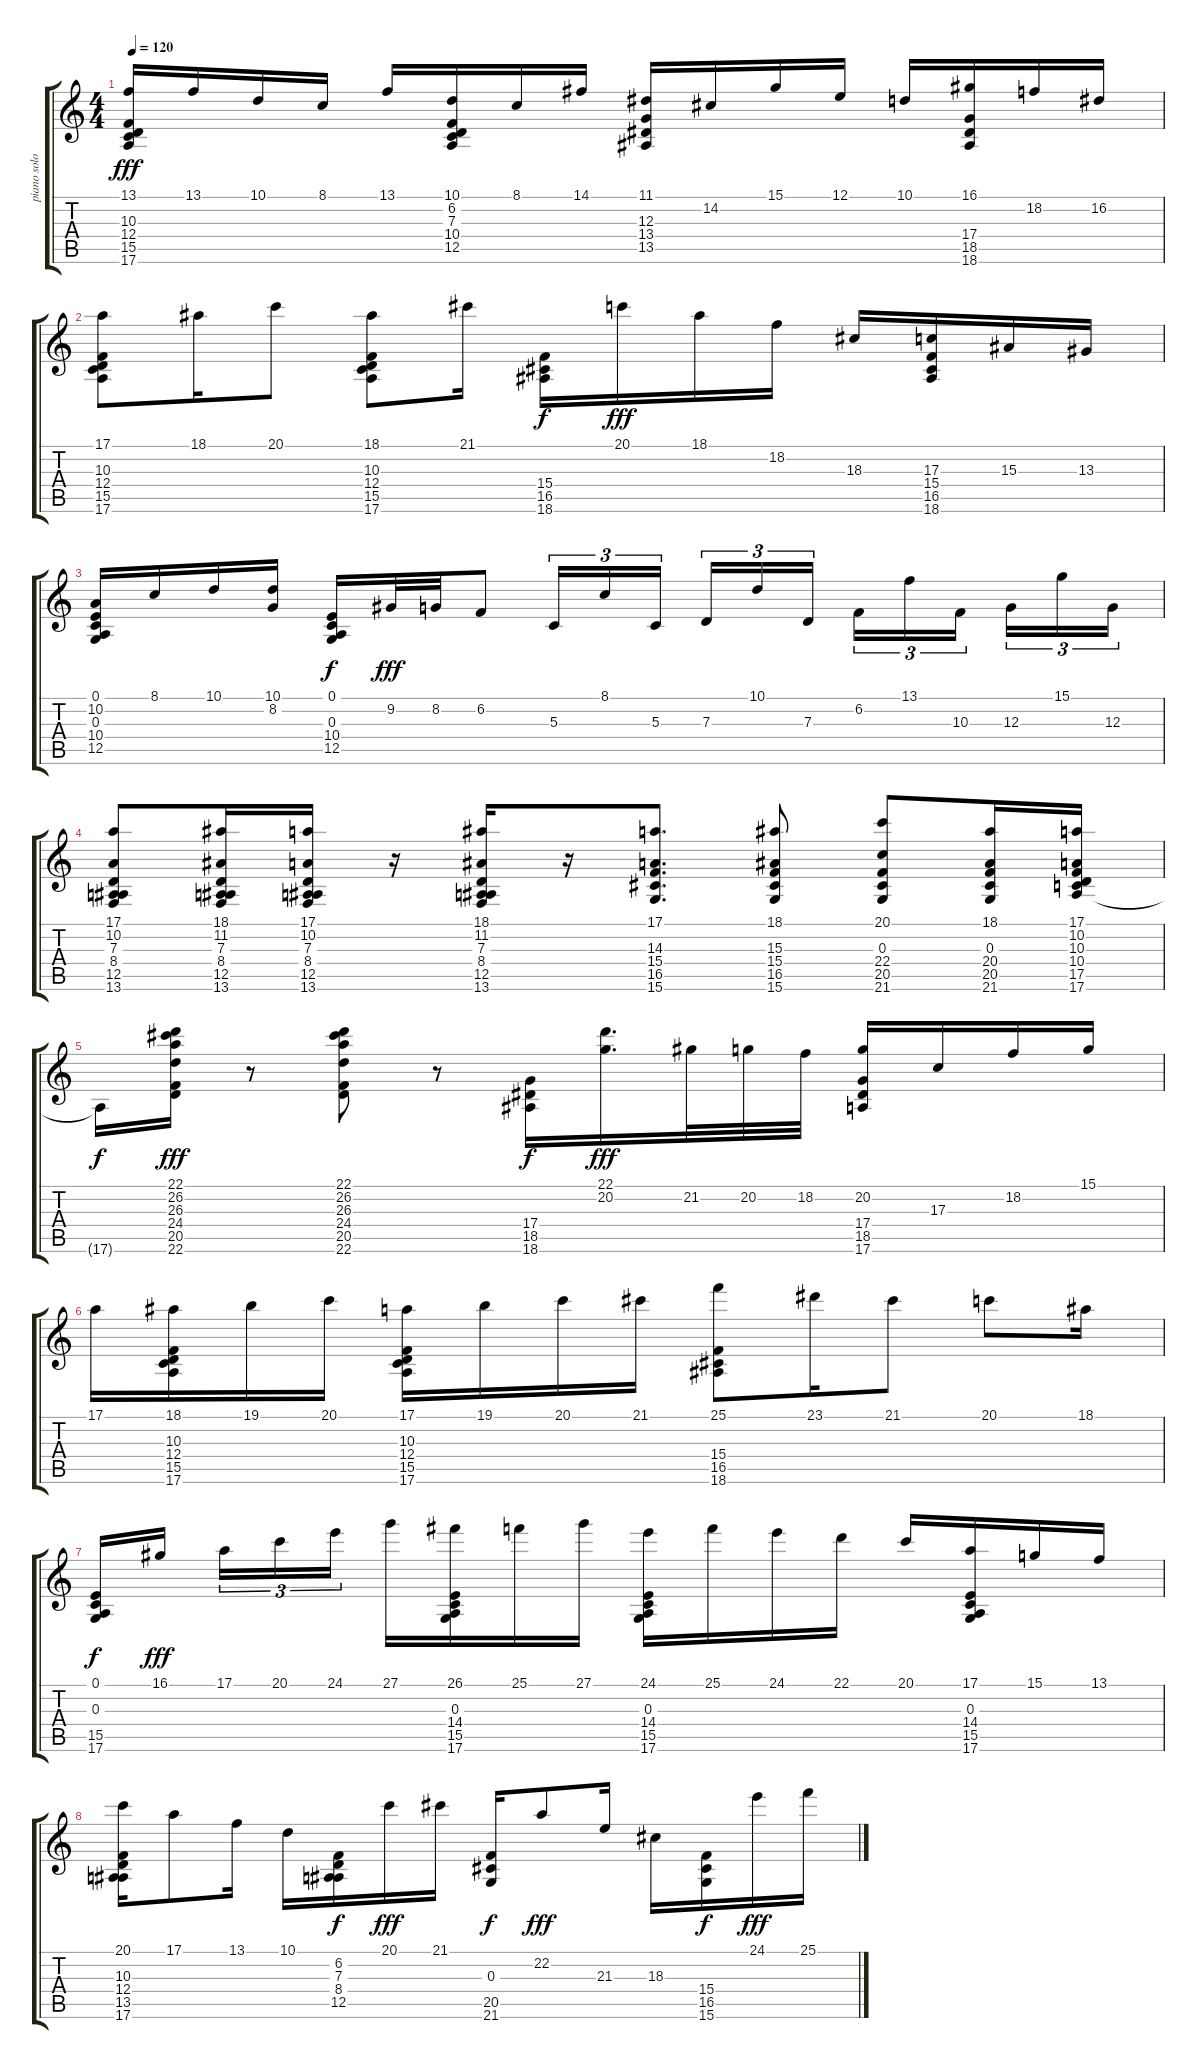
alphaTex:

\track ("piano solo" "piano solo") {instrument brightacousticpiano}
\staff {score tabs}
\tuning (E4 B3 G3 D3 A2 E2) {hide}
\ts (4 4)
\tempo 120
\clef g2
\ks c
(13.1 10.3 12.4 15.5 17.6).16{dy fff} 13.1.16 10.1.16 8.1.16 13.1.16 (10.1 6.2 7.3 10.4 12.5).16 8.1.16 14.1.16 (11.1 12.3 13.4 13.5).16 14.2.16 15.1.16 12.1.16 10.1.16 (16.1 17.4 18.5 18.6).16 18.2.16 16.2.16 |
(17.1 10.3 12.4 15.5 17.6).8 18.1.16 20.1.8 (18.1 10.3 12.4 15.5 17.6).8 21.1.16 (15.4 16.5 18.6).16{dy f} 20.1.16{dy fff} 18.1.16 18.2.16 18.3.16 (17.3 15.4 16.5 18.6).16 15.3.16 13.3.16 |
(0.1 10.2 0.3 10.4 12.5).16 8.1.16 10.1.16 (10.1 8.2).16 (0.1 0.3 10.4 12.5).16{dy f} 9.2.32{dy fff} 8.2.32 6.2.8 5.3.16{tu (3 2)} 8.1.16{tu (3 2)} 5.3.16{tu (3 2) beam splitsecondary} 7.3.16{tu (3 2)} 10.1.16{tu (3 2)} 7.3.16{tu (3 2)} 6.2.16{tu (3 2)} 13.1.16{tu (3 2)} 10.3.16{tu (3 2) beam splitsecondary} 12.3.16{tu (3 2)} 15.1.16{tu (3 2)} 12.3.16{tu (3 2)} |
(17.1 10.2 7.3 8.4 12.5 13.6).8 (18.1 11.2 7.3 8.4 12.5 13.6).16 (17.1 10.2 7.3 8.4 12.5 13.6).16 r.16 (18.1 11.2 7.3 8.4 12.5 13.6).16 r.16 (17.1 14.3 15.4 16.5 15.6).8{d} (18.1 15.3 15.4 16.5 15.6).8 (20.1 0.3 22.4 20.5 21.6).8 (18.1 0.3 20.4 20.5 21.6).16 (17.1 10.2 10.3 10.4 17.5 17.6).16 |
17.6{t}.16{dy f} (22.1 26.2 26.3 24.4 20.5 22.6).16{dy fff} r.8 (22.1 26.2 26.3 24.4 20.5 22.6).8 r.8 (17.4 18.5 18.6).16{dy f} (22.1 20.2).16{d dy fff} 21.2.32 20.2.32 18.2.32 (20.2 17.4 18.5 17.6).16 17.3.16 18.2.16 15.1.16 |
17.1.16 (18.1 10.3 12.4 15.5 17.6).16 19.1.16 20.1.16 (17.1 10.3 12.4 15.5 17.6).16 19.1.16 20.1.16 21.1.16 (25.1 15.4 16.5 18.6).8 23.1.16 21.1.8 20.1.8 18.1.16 |
(0.1 0.3 15.5 17.6).16{dy f} 16.1.16{dy fff beam splitsecondary} 17.1.16{tu (3 2)} 20.1.16{tu (3 2)} 24.1.16{tu (3 2)} 27.1.16 (26.1 0.3 14.4 15.5 17.6).16 25.1.16 27.1.16 (24.1 0.3 14.4 15.5 17.6).16 25.1.16 24.1.16 22.1.16 20.1.16 (17.1 0.3 14.4 15.5 17.6).16 15.1.16 13.1.16 |
(20.1 10.3 12.4 13.5 17.6).16 17.1.8 13.1.16 10.1.16 (6.2 7.3 8.4 12.5).16{dy f} 20.1.16{dy fff} 21.1.16 (0.3 20.5 21.6).16{dy f} 22.2.8{dy fff} 21.3.16 18.3.16 (15.4 16.5 15.6).16{dy f} 24.1.16{dy fff} 25.1.16
